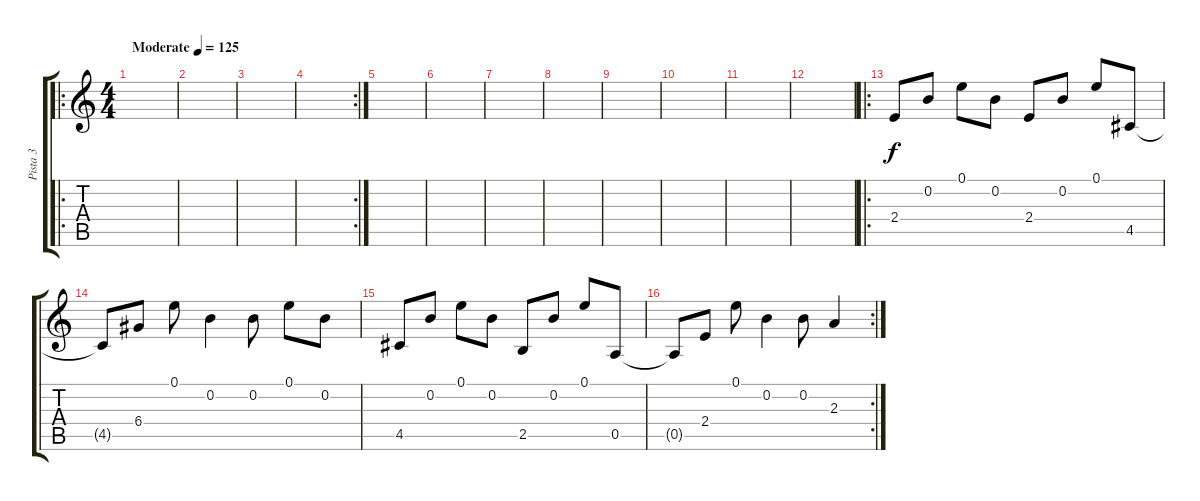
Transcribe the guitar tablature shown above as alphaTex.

\track ("Pista 3" "Pista 3") {instrument acousticguitarsteel}
\staff {score tabs}
\tuning (E4 B3 G3 D3 A2 E2) {hide}
\ro
\ts (4 4)
\tempo (125 "Moderate")
\clef g2
\ks c
|
|
|
\rc 2
|
|
|
|
|
|
|
|
|
\ro
2.4.8 0.2.8 0.1.8 0.2.8 2.4.8 0.2.8 0.1.8 4.5.8 |
4.5{t}.8 6.4.8 0.1.8 0.2.4 0.2.8 0.1.8 0.2.8 |
4.5.8 0.2.8 0.1.8 0.2.8 2.5.8 0.2.8 0.1.8 0.5.8 |
\rc 2
0.5{t}.8 2.4.8 0.1.8 0.2.4 0.2.8 2.3.4
